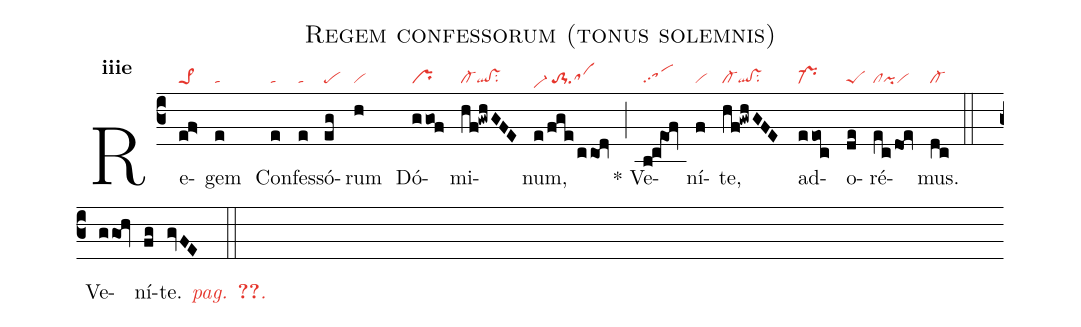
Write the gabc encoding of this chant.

name:Regem confessorum (tonus solemnis);
office-part:in;
mode:3e;
nabc-lines:1;
%%
initial-style: 1;
name: Regem Confessorum Dominum;
mode:3;
office-part: Invitatorium;
annotation: Inv.;
annotation: iii e;
nabc-lines:1;
%%
(c3) Re(ef>|pe>1)gem(e|ta) Con(e|ta)fes(e|ta)só(eg|pe)rum(h|vi) Dó(ggof|pr)mi(hf!gwhGFE|cl-ql!vssu2)num,(e/fge/ccod|vi-hd/to-1sa) (;) <sp>*</sp> Ve(b!c@eo1f|sapp1)ní(f|vi)te,(hf!gwhGFE|cl-ql!vssu2) ad(eeoc|pr-)o(de|peS)ré(ec/doe|clpivi)mus.(dc|cl-) (::)
<nlba>Ve(g/goh)ní(fg)t{e}. <c><i>pag. <v>\pageref{M-ORIP3e}</v>.</i></c></nlba>(gvFE ::)
